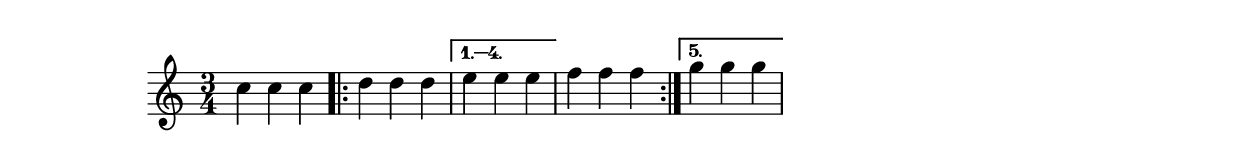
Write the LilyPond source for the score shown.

%% Do not edit this file; it is auto-generated from LSR http://lsr.dsi.unimi.it
%% This file is in the public domain.
\version "2.11.50"

\header {
  lsrtags = "repeats"

  texidoc = "
By default, the volta brackets will be drawn over all of the
alternative music, but it is possible to shorten them by setting
@code{voltaSpannerDuration}.  In the next example, the bracket only
lasts one measure, which is a duration of 3/4. 

"
  doctitle = "Shortening volta brackets"
} % begin verbatim
\relative c'' {
  \time 3/4
  c4 c c
  \set Score.voltaSpannerDuration = #(ly:make-moment 3 4)
  \repeat volta 5 { d4 d d }
  \alternative {
    {
      e4 e e
      f4 f f
    }
    { g4 g g }
  }
}
